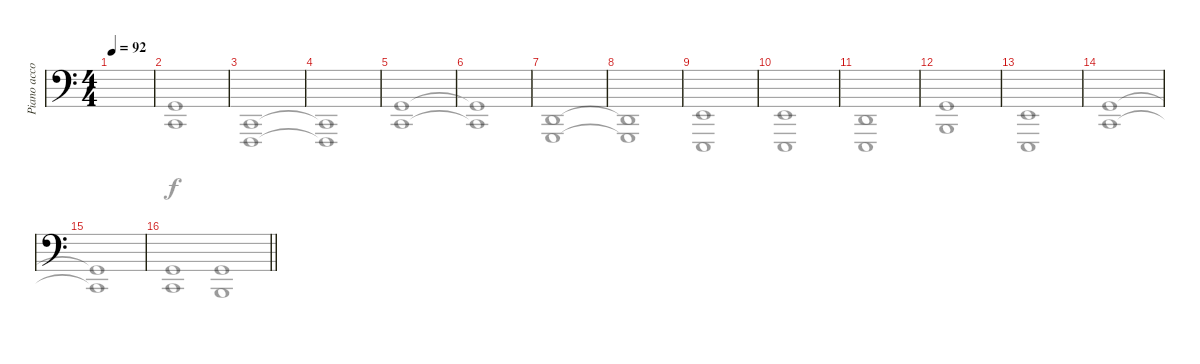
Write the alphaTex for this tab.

\track ("Piano accompaniment, Left hand" "Piano acco") {instrument acousticgrandpiano}
\staff {score}
\tuning (C3 G2 D2 A1 E1 B0) {hide}
\voice
\ts (4 4)
\tempo 92
\clef f4
\ks c
|
|
|
|
|
|
|
|
|
|
|
|
|
|
|
\barLineRight lightlight
\voice
\clef f4
\ks c
(0.2 3.4).1{dy f} |
(0.2{t} 3.4{t}).1 |
(3.4 1.5).1 |
(3.4{t} 1.5{t}).1 |
(0.2 3.4).1 |
(0.2{t} 3.4{t}).1 |
(0.3 3.5).1 |
(0.3{t} 3.5{t}).1 |
(2.3 0.5).1 |
(2.3 0.5).1 |
(0.3 0.5).1 |
(0.2 2.4).1 |
(2.3 0.5).1 |
(0.2 3.4).1 |
(0.2{t} 3.4{t}).1 |
\barLineRight lightlight
(0.2 2.4).1
